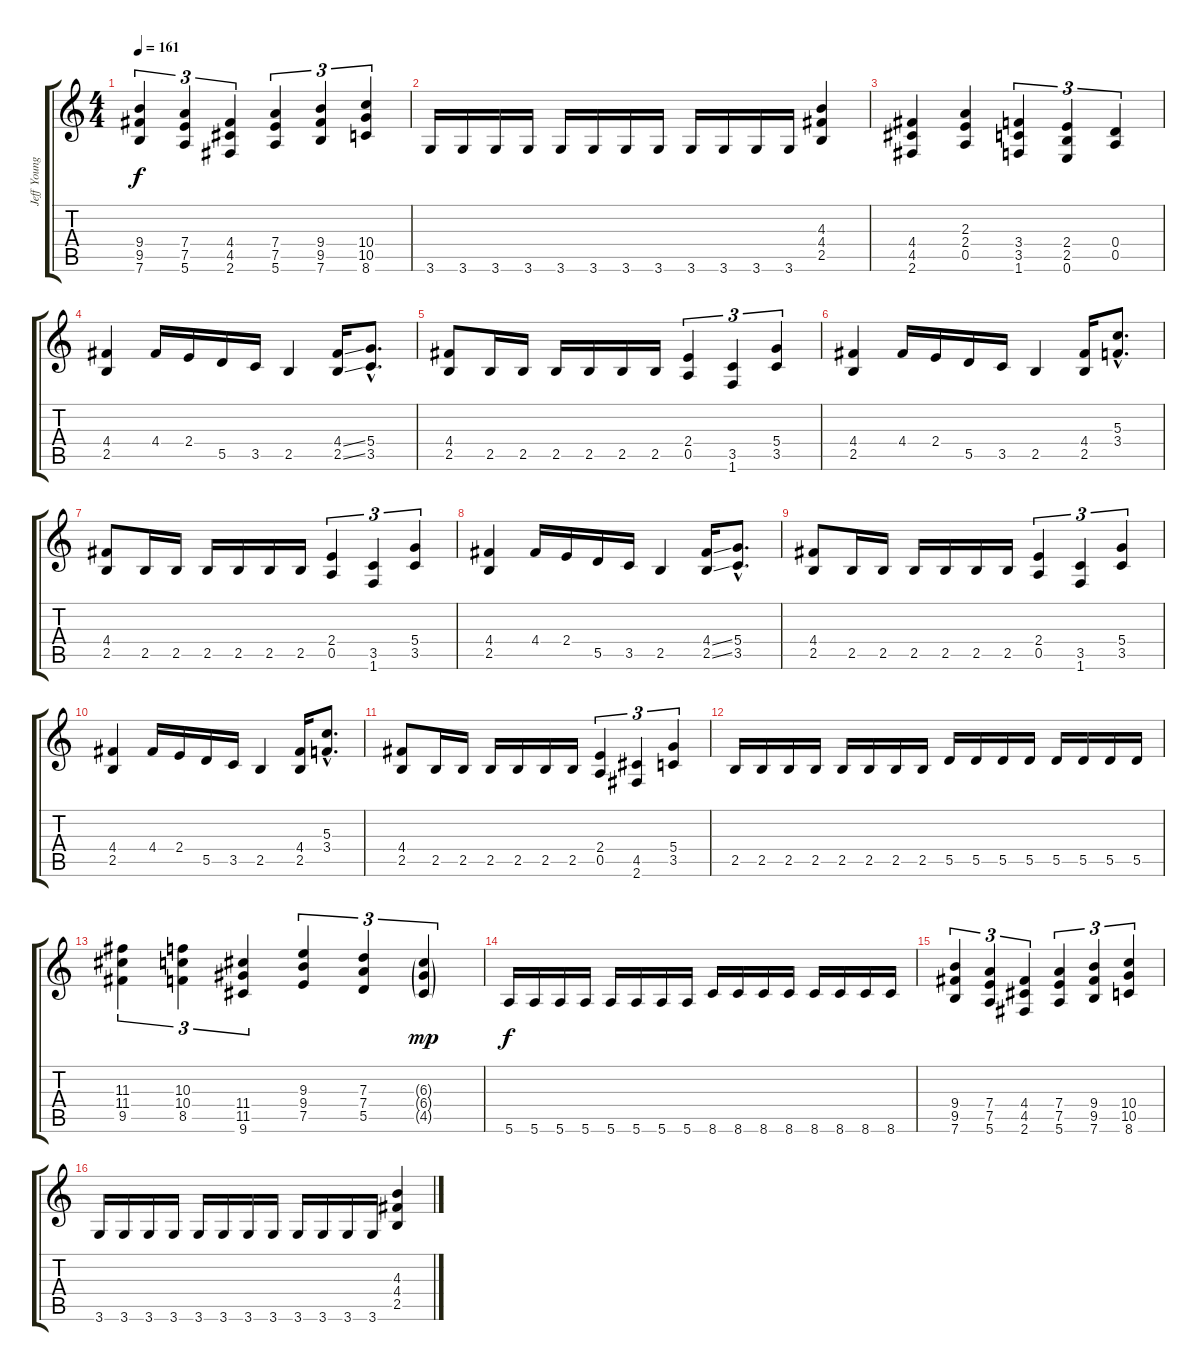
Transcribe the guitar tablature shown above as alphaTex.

\track ("Jeff Young" "Jeff Young") {instrument distortionguitar}
\staff {score tabs}
\tuning (E4 B3 G3 D3 A2 E2) {hide}
\ts (4 4)
\tempo 161
\clef g2
\ks c
(9.4 9.5 7.6).4{tu (3 2) dy f} (7.4 7.5 5.6).4{tu (3 2)} (4.4 4.5 2.6).4{tu (3 2)} (7.4 7.5 5.6).4{tu (3 2)} (9.4 9.5 7.6).4{tu (3 2)} (10.4 10.5 8.6).4{tu (3 2)} |
3.6.16 3.6.16 3.6.16 3.6.16 3.6.16 3.6.16 3.6.16 3.6.16 3.6.16 3.6.16 3.6.16 3.6.16 (4.3 4.4 2.5).4 |
(4.4 4.5 2.6).4 (2.3 2.4 0.5).4 (3.4 3.5 1.6).4{tu (3 2)} (2.4 2.5 0.6).4{tu (3 2)} (0.4 0.5).4{tu (3 2)} |
(4.4 2.5).4 4.4.16 2.4.16 5.5.16 3.5.16 2.5.4 (4.4{ss} 2.5{ss}).16 (5.4{hac} 3.5{hac}).8{d} |
(4.4 2.5).8 2.5.16 2.5.16 2.5.16 2.5.16 2.5.16 2.5.16 (2.4 0.5).4{tu (3 2)} (3.5 1.6).4{tu (3 2)} (5.4 3.5).4{tu (3 2)} |
(4.4 2.5).4 4.4.16 2.4.16 5.5.16 3.5.16 2.5.4 (4.4 2.5).16 (5.3{hac} 3.4{hac}).8{d} |
(4.4 2.5).8 2.5.16 2.5.16 2.5.16 2.5.16 2.5.16 2.5.16 (2.4 0.5).4{tu (3 2)} (3.5 1.6).4{tu (3 2)} (5.4 3.5).4{tu (3 2)} |
(4.4 2.5).4 4.4.16 2.4.16 5.5.16 3.5.16 2.5.4 (4.4{ss} 2.5{ss}).16 (5.4{hac} 3.5{hac}).8{d} |
(4.4 2.5).8 2.5.16 2.5.16 2.5.16 2.5.16 2.5.16 2.5.16 (2.4 0.5).4{tu (3 2)} (3.5 1.6).4{tu (3 2)} (5.4 3.5).4{tu (3 2)} |
(4.4 2.5).4 4.4.16 2.4.16 5.5.16 3.5.16 2.5.4 (4.4 2.5).16 (5.3{hac} 3.4{hac}).8{d} |
(4.4 2.5).8 2.5.16 2.5.16 2.5.16 2.5.16 2.5.16 2.5.16 (2.4 0.5).4{tu (3 2)} (4.5 2.6).4{tu (3 2)} (5.4 3.5).4{tu (3 2)} |
2.5.16 2.5.16 2.5.16 2.5.16 2.5.16 2.5.16 2.5.16 2.5.16 5.5.16 5.5.16 5.5.16 5.5.16 5.5.16 5.5.16 5.5.16 5.5.16 |
(11.3 11.4 9.5).4{tu (3 2)} (10.3 10.4 8.5).4{tu (3 2)} (11.4 11.5 9.6).4{tu (3 2)} (9.3 9.4 7.5).4{tu (3 2)} (7.3 7.4 5.5).4{tu (3 2)} (6.3{g} 6.4{g} 4.5{g}).4{tu (3 2) dy mp} |
5.6.16{dy f} 5.6.16 5.6.16 5.6.16 5.6.16 5.6.16 5.6.16 5.6.16 8.6.16 8.6.16 8.6.16 8.6.16 8.6.16 8.6.16 8.6.16 8.6.16 |
(9.4 9.5 7.6).4{tu (3 2)} (7.4 7.5 5.6).4{tu (3 2)} (4.4 4.5 2.6).4{tu (3 2)} (7.4 7.5 5.6).4{tu (3 2)} (9.4 9.5 7.6).4{tu (3 2)} (10.4 10.5 8.6).4{tu (3 2)} |
3.6.16 3.6.16 3.6.16 3.6.16 3.6.16 3.6.16 3.6.16 3.6.16 3.6.16 3.6.16 3.6.16 3.6.16 (4.3 4.4 2.5).4
